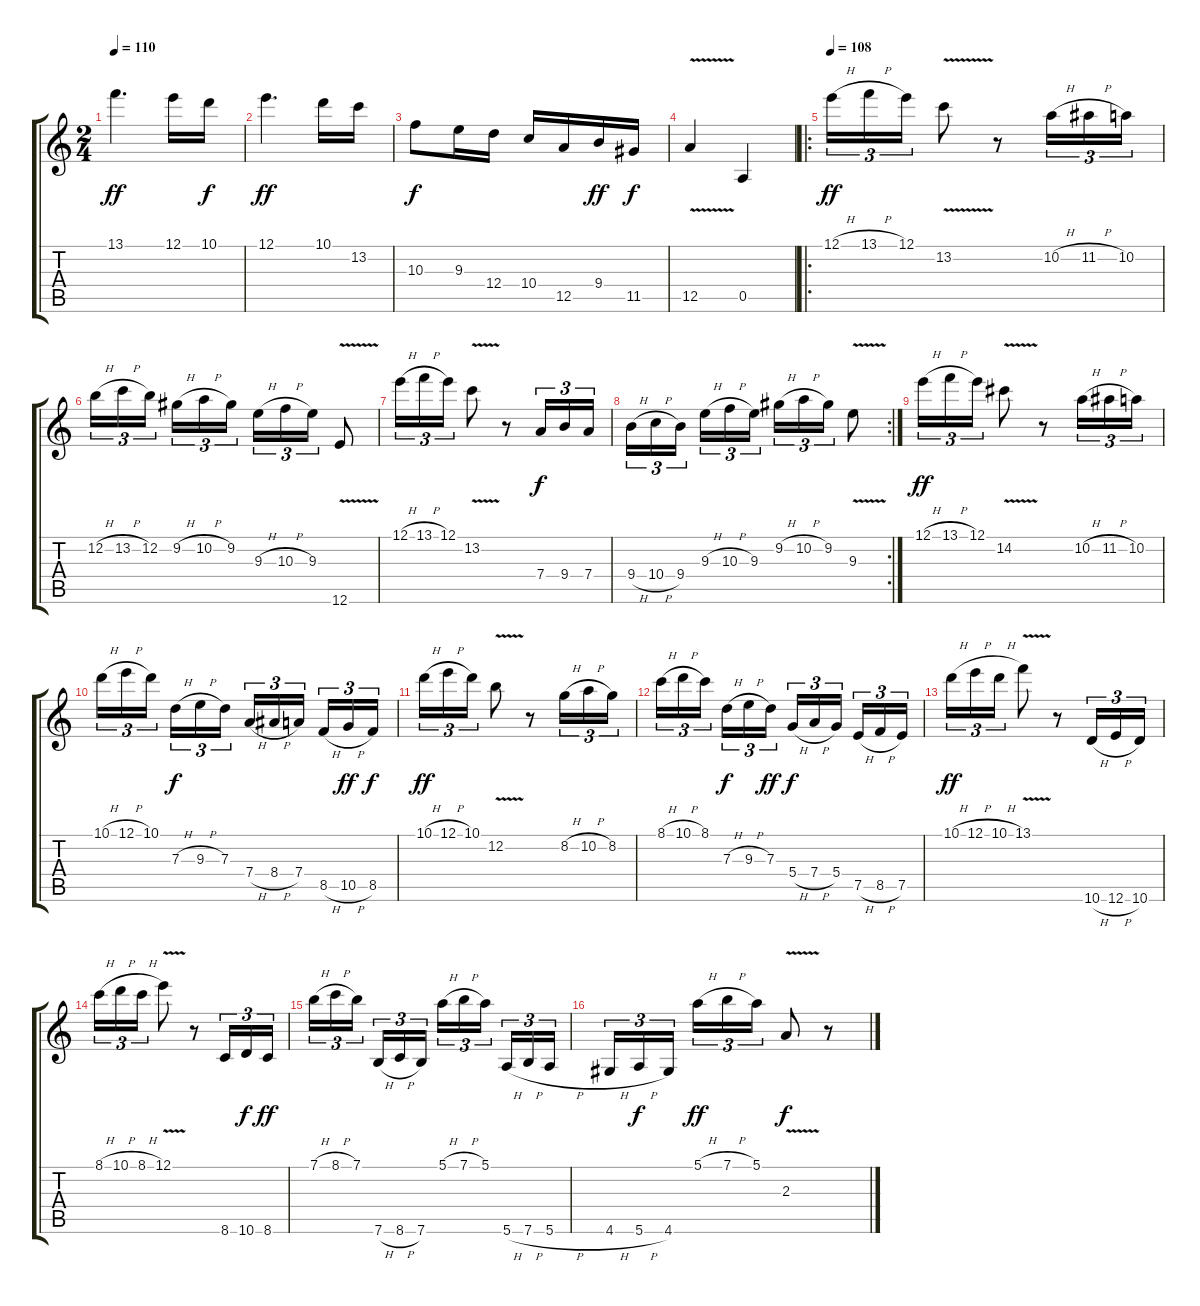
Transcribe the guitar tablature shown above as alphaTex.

\track "" {instrument overdrivenguitar}
\staff {score tabs}
\tuning (E4 B3 G3 D3 A2 E2) {hide}
\ts (2 4)
\tempo 110
\clef g2
\ks c
13.1.4{d dy ff} 12.1.16 10.1.16{dy f} |
12.1.4{d dy ff} 10.1.16 13.2.16 |
10.3.8{dy f} 9.3.16 12.4.16 10.4.16 12.5.16 9.4.16{dy ff} 11.5.16{dy f} |
12.5{v}.4 0.5.4 |
\ro
\tempo 108
12.1{h}.16{tu (3 2) dy ff} 13.1{h}.16{tu (3 2)} 12.1.16{tu (3 2)} 13.2{v}.8 r.8 10.2{h}.16{tu (3 2)} 11.2{h}.16{tu (3 2)} 10.2.16{tu (3 2)} |
12.2{h}.16{tu (3 2)} 13.2{h}.16{tu (3 2)} 12.2.16{tu (3 2) beam splitsecondary} 9.2{h}.16{tu (3 2)} 10.2{h}.16{tu (3 2)} 9.2.16{tu (3 2)} 9.3{h}.16{tu (3 2)} 10.3{h}.16{tu (3 2)} 9.3.16{tu (3 2)} 12.6{v}.8 |
12.1{h}.16{tu (3 2)} 13.1{h}.16{tu (3 2)} 12.1.16{tu (3 2)} 13.2{v}.8 r.8 7.4.16{tu (3 2) dy f} 9.4.16{tu (3 2)} 7.4.16{tu (3 2)} |
\rc 2
9.4{h}.16{tu (3 2)} 10.4{h}.16{tu (3 2)} 9.4.16{tu (3 2) beam splitsecondary} 9.3{h}.16{tu (3 2)} 10.3{h}.16{tu (3 2)} 9.3.16{tu (3 2)} 9.2{h}.16{tu (3 2)} 10.2{h}.16{tu (3 2)} 9.2.16{tu (3 2)} 9.3{v}.8 |
12.1{h}.16{tu (3 2) dy ff} 13.1{h}.16{tu (3 2)} 12.1.16{tu (3 2)} 14.2{v}.8 r.8 10.2{h}.16{tu (3 2)} 11.2{h}.16{tu (3 2)} 10.2.16{tu (3 2)} |
10.1{h}.16{tu (3 2)} 12.1{h}.16{tu (3 2)} 10.1.16{tu (3 2) beam splitsecondary} 7.3{h}.16{tu (3 2) dy f} 9.3{h}.16{tu (3 2)} 7.3.16{tu (3 2)} 7.4{h}.16{tu (3 2)} 8.4{h}.16{tu (3 2)} 7.4.16{tu (3 2) beam splitsecondary} 8.5{h}.16{tu (3 2)} 10.5{h}.16{tu (3 2) dy ff} 8.5.16{tu (3 2) dy f} |
10.1{h}.16{tu (3 2) dy ff} 12.1{h}.16{tu (3 2)} 10.1.16{tu (3 2)} 12.2{v}.8 r.8 8.2{h}.16{tu (3 2)} 10.2{h}.16{tu (3 2)} 8.2.16{tu (3 2)} |
8.1{h}.16{tu (3 2)} 10.1{h}.16{tu (3 2)} 8.1.16{tu (3 2) beam splitsecondary} 7.3{h}.16{tu (3 2) dy f} 9.3{h}.16{tu (3 2)} 7.3.16{tu (3 2) dy ff} 5.4{h}.16{tu (3 2) dy f} 7.4{h}.16{tu (3 2)} 5.4.16{tu (3 2) beam splitsecondary} 7.5{h}.16{tu (3 2)} 8.5{h}.16{tu (3 2)} 7.5.16{tu (3 2)} |
10.1{h}.16{tu (3 2) dy ff} 12.1{h}.16{tu (3 2)} 10.1{h}.16{tu (3 2)} 13.1{v}.8 r.8 10.6{h}.16{tu (3 2)} 12.6{h}.16{tu (3 2)} 10.6.16{tu (3 2)} |
8.1{h}.16{tu (3 2)} 10.1{h}.16{tu (3 2)} 8.1{h}.16{tu (3 2)} 12.1{v}.8 r.8 8.6.16{tu (3 2)} 10.6.16{tu (3 2) dy f} 8.6.16{tu (3 2) dy ff} |
7.1{h}.16{tu (3 2)} 8.1{h}.16{tu (3 2)} 7.1.16{tu (3 2) beam splitsecondary} 7.6{h}.16{tu (3 2)} 8.6{h}.16{tu (3 2)} 7.6.16{tu (3 2)} 5.1{h}.16{tu (3 2)} 7.1{h}.16{tu (3 2)} 5.1.16{tu (3 2) beam splitsecondary} 5.6{h}.16{tu (3 2)} 7.6{h}.16{tu (3 2)} 5.6{h}.16{tu (3 2)} |
4.6{h}.16{tu (3 2)} 5.6{h}.16{tu (3 2) dy f} 4.6.16{tu (3 2) beam splitsecondary} 5.1{h}.16{tu (3 2) dy ff} 7.1{h}.16{tu (3 2)} 5.1.16{tu (3 2)} 2.3{v}.8{dy f} r.8
